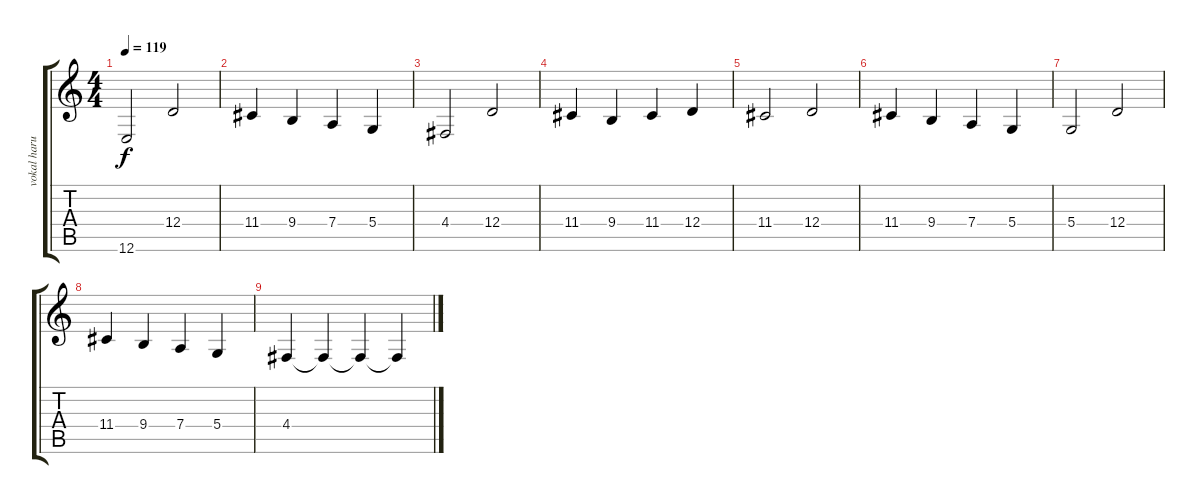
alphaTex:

\track ("vokal harun" "vokal haru") {instrument lead1square}
\staff {score tabs}
\tuning (E4 B3 G3 D3 A2 E2) {hide}
\ts (4 4)
\tempo 119
\clef g2
\ks c
12.6.2{dy f} 12.4.2 |
11.4.4 9.4.4 7.4.4 5.4.4 |
4.4.2 12.4.2 |
11.4.4 9.4.4 11.4.4 12.4.4 |
11.4.2 12.4.2 |
11.4.4 9.4.4 7.4.4 5.4.4 |
5.4.2 12.4.2 |
11.4.4 9.4.4 7.4.4 5.4.4 |
4.4.4 4.4{t}.4 4.4{t}.4 4.4{t}.4
